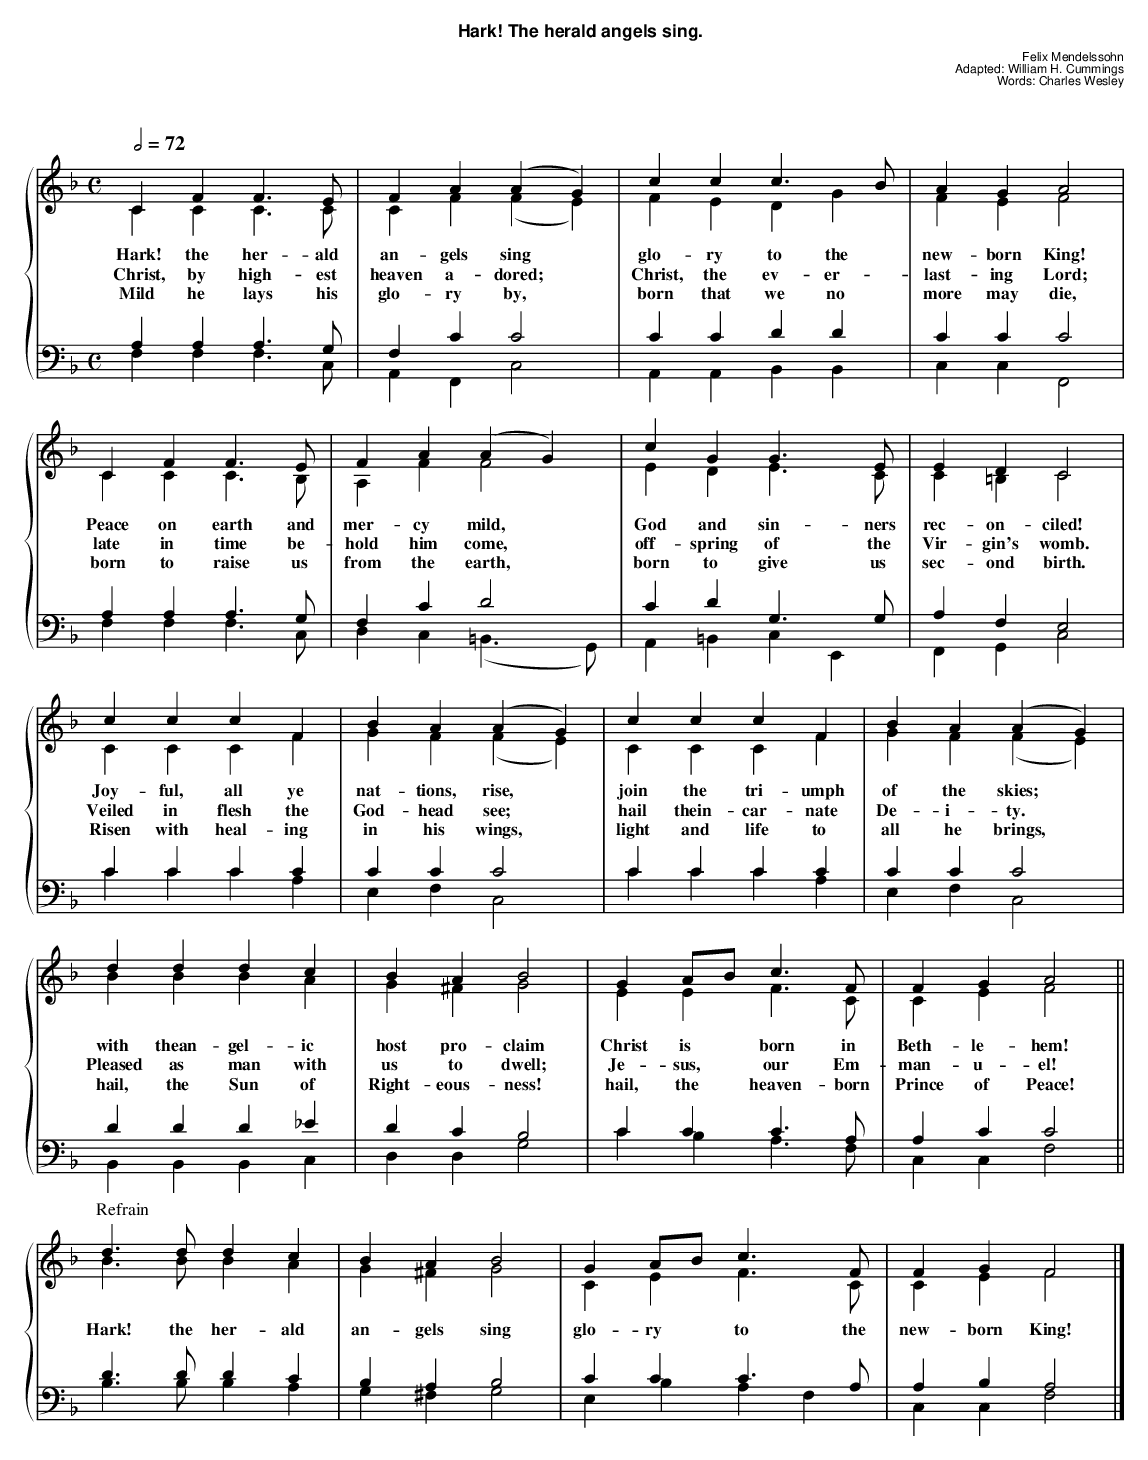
X:1
T: Hark! The herald angels sing.
C: Felix Mendelssohn
C: Adapted: William H. Cummings
C: Words: Charles Wesley
M: C
L: 1/4
Q: 1/2=72
K: F
%%staves { (1 2) (3 4) }
V:1
CFF>E|FA(AG)|ccc>B|AGA2|
V:2
CCC>C|CF(FE)|FEDG|FEF2|
w:Hark! the her-ald|an-gels sing|glo-ry to the|new-born King!|
w:Christ, by high-est|heaven a-dored;|Christ, the ev-er-|last-ing Lord;|
w:Mild he lays his|glo-ry by,|born that we no|more may die,
V:3
K:bass
A,A,A,>G,|F,CC2|CCDD|CCC2|
V:4
K:bass
F,F,F,>C,|A,,F,,C,2|A,,A,,B,,B,,|C,C,F,,2|
V:1
CFF>E|FA(AG)|cGG>E|EDC2|
V:2
CCC>B,|A,FF2|EDE>C|C=B,C2|
w:Peace on earth and|mer-cy mild,|God and sin-ners|rec-on-ciled!|
w:late in time be-|hold him come,|off-spring of the|Vir-gin's womb.|
w:born to raise us|from the earth,|born to give us|sec-ond birth.|
V:3
A,A,A,>G,|F,CD2|CDG,>G,|A,F,E,2|
V:4
F,F,F,>C,|D,C,(=B,,>G,,)|A,,=B,,C,E,,|F,,G,,C,2|
V:1
cccF|BA(AG)| cccF|BA(AG)|
V:2
CCCF|GF(FE)| CCCF|GF(FE)|
w:Joy-ful, all ye|nat-tions, rise,|join the tri-umph|of the skies;|
w:Veiled in flesh the|God-head see;|hail thein- car-nate|De-i-ty.|
w:Risen with heal-ing|in his wings,|light and life to|all he brings,|
V:3
CCCC|CCC2|CCCC|CCC2|
V:4
CCCA,|E,F,C,2| CCCA,|E,F,C,2|
V:1
dddc|BAB2|GA/B/c>F|FGA2||
V:2
BBBA|G^FG2|EEF>C|CEF2||
w:with thean-gel-ic|host pro-claim|Christ is born in|Beth-le-hem!|
w:Pleased as man with|us to dwell;|Je-sus, our Em- |man-u-el!|
w:hail, the Sun of|Right-eous-ness!|hail, the heaven-born|Prince of Peace!|
V:3
DDD_E|DCB,2|CCC>A,|A,CC2||
V:4
B,,B,,B,,C,|D,D,G,2|CB,A,>F,|C,C,F,2||
V:1
"Refrain"d>ddc|BAB2|GA/B/c>F|FGF2|]
V:2
B>BBA|G^FG2|CEF>C|CEF2|]
w:Hark! the her-ald|an-gels sing|glo-ry to the|new-born King!|
V:3
D>DDC|B,A,B,2|CCC>A,|A,B,A,2|]
V:4
B,>B,B,A,|G,^F,G,2|E,B,A,F,|C,C,F,2|]
